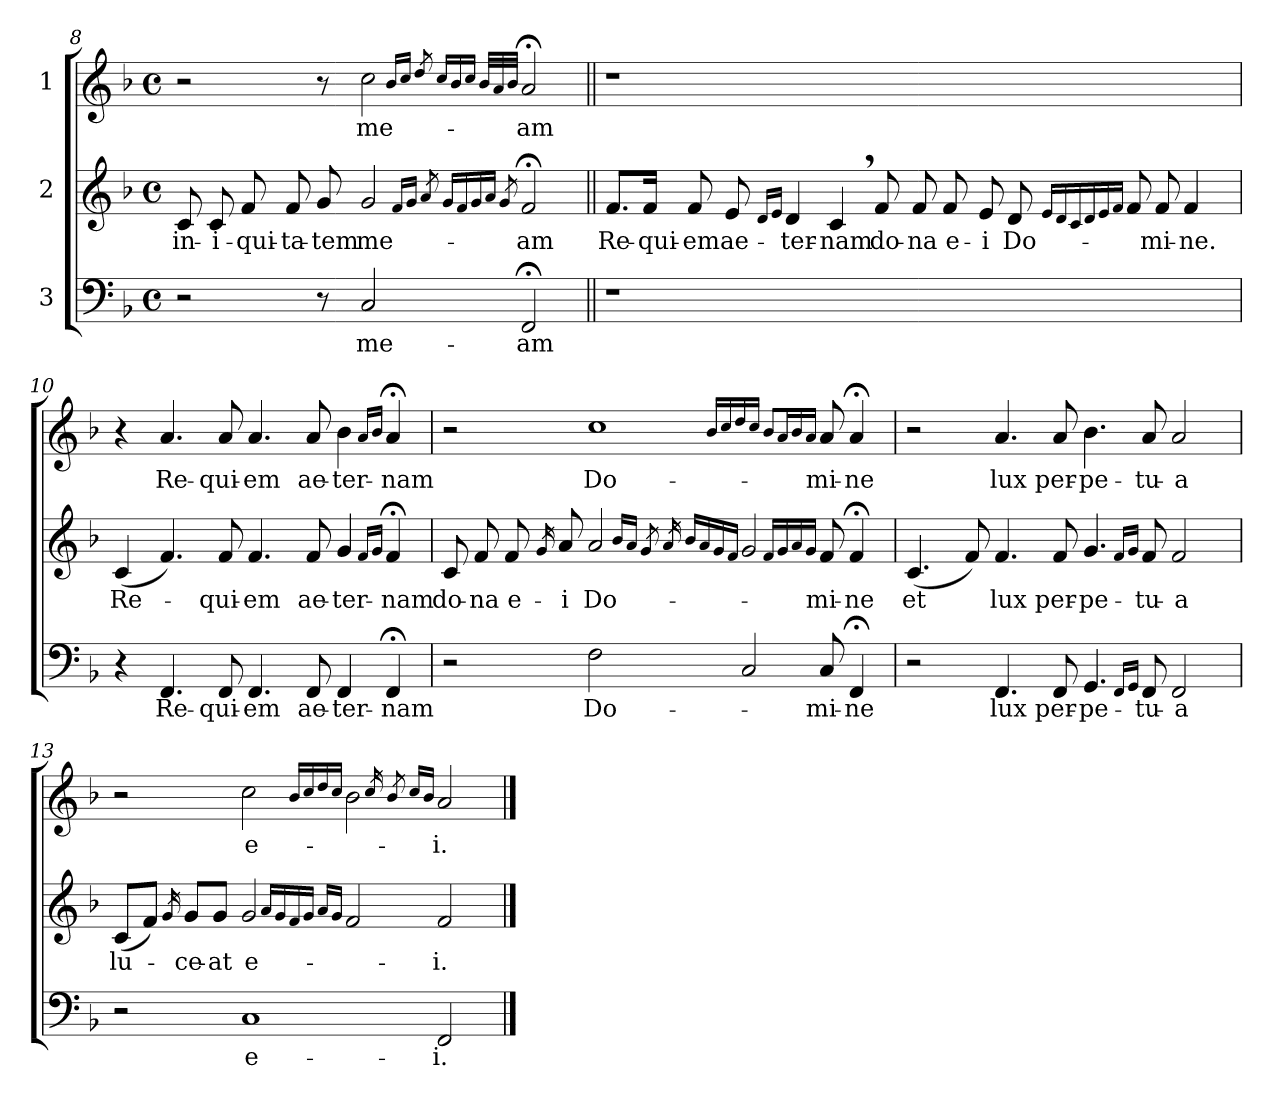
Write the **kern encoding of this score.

**kern	**text	**kern	**text	**kern	**text
*part3	*part3	*part2	*part2	*part1	*part1
*staff3	*staff3	*staff2	*staff2	*staff1	*staff1
*I"3	*	*I"2	*	*I"1	*
!!LO:LB:g=z
*clefF4	*	*clefG2	*	*clefG2	*
*k[b-]	*	*k[b-]	*	*k[b-]	*
*F:	*	*F:	*	*F:	*
*M4/4	*	*M4/4	*	*M4/4	*
*met(c)	*	*met(c)	*	*met(c)	*
=8	=8	=8	=8	=8	=8
!	!	!	!LO:LY:b	!	!
2r	.	8c/	in-	2r	.
!	!	!	!LO:LY:b	!	!
.	.	8c/	-i-	.	.
!	!	!	!LO:LY:b	!	!
.	.	8f/	-qui-	.	.
!	!	!	!LO:LY:b	!	!
.	.	8f/	-ta-	.	.
!	!	!	!LO:LY:b	!	!
8r	.	8g/	-tem	8r	.
!	!LO:LY:b	!	!LO:LY:b	!	!LO:LY:b
2C/	me-	2g/	me-	2cc\	me-
.	.	.	.	16qb-/LL	.
.	.	16qf/LL	.	16qcc/JJ	.
.	.	16qg/JJ	.	8qdd/	.
.	.	8qa/	.	16qcc/LL	.
.	.	16qg/LL	.	16qb-/	.
.	.	16qf/	.	16qcc/JJ	.
.	.	16qg/	.	32qb-/LLL	.
.	.	16qa/JJ	.	32qa/	.
.	.	8qg/	.	32qb-/JJJ	.
!	!LO:LY:b	!	!LO:LY:b	!	!LO:LY:b
2FF;</	-am	2f;</	-am	2a;</	-am
!!LO:PB:g=z
=9||	=9||	=9||	=9||	=9||	=9||
!	!	!	!LO:LY:b	!	!
1r	.	8.f/L	Re-	1r	.
!	!	!	!LO:LY:b	!	!
.	.	16f/Jk	-qui-	.	.
!	!	!	!LO:LY:b	!	!
.	.	8f/	-em	.	.
!	!	!	!LO:LY:b	!	!
.	.	8e/	ae-	.	.
.	.	16qd/LL	.	.	.
.	.	16qe/JJ	.	.	.
!	!	!	!LO:LY:b	!	!
.	.	4d/	-ter-	.	.
!	!	!	!LO:LY:b	!	!
.	.	4c,>/	-nam	.	.
!	!	!	!LO:LY:b	!	!
1ryy	.	8f/	do-	1ryy	.
!	!	!	!LO:LY:b	!	!
.	.	8f/	-na	.	.
!	!	!	!LO:LY:b	!	!
.	.	8f/	e-	.	.
!	!	!	!LO:LY:b	!	!
.	.	8e/	-i	.	.
!	!	!	!LO:LY:b	!	!
.	.	8d/	Do-	.	.
.	.	16qe/LL	.	.	.
.	.	16qd/	.	.	.
.	.	16qc/	.	.	.
.	.	16qd/	.	.	.
.	.	16qe/	.	.	.
.	.	16qf/JJ	.	.	.
.	.	8f/	.	.	.
!	!	!	!LO:LY:b	!	!
.	.	8f/	-mi-	.	.
!	!	!	!LO:LY:b	!	!
.	.	4f/	-ne.	.	.
8ryy	.	.	.	8ryy	.
!!LO:LB:g=z
=10	=10	=10	=10	=10	=10
!	!	!	!LO:LY:b	!	!
4r	.	(<4c/	Re-	4r	.
!	!LO:LY:b	!	!	!	!LO:LY:b
4.FF/	Re-	4.f/)	.	4.a/	Re-
!	!LO:LY:b	!	!LO:LY:b	!	!LO:LY:b
8FF/	-qui-	8f/	-qui-	8a/	-qui-
!	!LO:LY:b	!	!LO:LY:b	!	!LO:LY:b
4.FF/	-em	4.f/	-em	4.a/	-em
!	!LO:LY:b	!	!LO:LY:b	!	!LO:LY:b
8FF/	ae-	8f/	ae-	8a/	ae-
!	!LO:LY:b	!	!LO:LY:b	!	!LO:LY:b
4FF/	-ter-	4g/	-ter-	4b-\	-ter-
.	.	16qf/LL	.	16qa/LL	.
.	.	16qg/JJ	.	16qb-/JJ	.
!	!LO:LY:b	!	!LO:LY:b	!	!LO:LY:b
4FF;</	-nam	4f;</	-nam	4a;</	-nam
=11	=11	=11	=11	=11	=11
!	!	!	!LO:LY:b	!	!
2r	.	8c/	do-	2r	.
!	!	!	!LO:LY:b	!	!
.	.	8f/	-na	.	.
!	!	!	!LO:LY:b	!	!
.	.	8f/	e-	.	.
.	.	16qg/	.	.	.
!	!	!	!LO:LY:b	!	!
.	.	8a/	-i	.	.
!	!LO:LY:b	!	!LO:LY:b	!	!LO:LY:b
2F\	Do-	2a/	Do-	1cc	Do-
.	.	16qb-/LL	.	.	.
.	.	16qa/JJ	.	.	.
.	.	8qg/	.	.	.
.	.	16qa/	.	.	.
.	.	16qb-/LL	.	.	.
.	.	16qa/	.	.	.
.	.	16qg/	.	.	.
.	.	16qf/JJ	.	.	.
2C/	.	2g/	.	.	.
.	.	.	.	16qb-/LL	.
.	.	.	.	16qcc/	.
.	.	.	.	16qdd/	.
.	.	.	.	16qcc/JJ	.
.	.	16qf/LL	.	8qb-/L	.
.	.	16qg/	.	16qa/L	.
.	.	16qa/	.	16qb-/	.
.	.	16qg/JJ	.	16qa/JJ	.
!	!LO:LY:b	!	!LO:LY:b	!	!LO:LY:b
8C/	-mi-	8f/	-mi-	8a/	-mi-
!	!LO:LY:b	!	!LO:LY:b	!	!LO:LY:b
4FF;</	-ne	4f;</	-ne	4a;</	-ne
!!LO:LB:g=z
=12	=12	=12	=12	=12	=12
!	!	!	!LO:LY:b	!	!
2r	.	(<4.c/	et	2r	.
.	.	8f/)	.	.	.
!	!LO:LY:b	!	!LO:LY:b	!	!LO:LY:b
4.FF/	lux	4.f/	lux	4.a/	lux
!	!LO:LY:b	!	!LO:LY:b	!	!LO:LY:b
8FF/	per-	8f/	per-	8a/	per-
!	!LO:LY:b	!	!LO:LY:b	!	!LO:LY:b
4.GG/	-pe-	4.g/	-pe-	4.b-\	-pe-
16qFF/LL	.	16qf/LL	.	.	.
16qGG/JJ	.	16qg/JJ	.	.	.
!	!LO:LY:b	!	!LO:LY:b	!	!LO:LY:b
8FF/	-tu-	8f/	-tu-	8a/	-tu-
!	!LO:LY:b	!	!LO:LY:b	!	!LO:LY:b
2FF/	-a	2f/	-a	2a/	-a
=13	=13	=13	=13	=13	=13
!	!	!	!LO:LY:b	!	!
2r	.	(<8c/L	lu-	2r	.
.	.	8f/J)	.	.	.
.	.	16qg/	.	.	.
!	!	!	!LO:LY:b	!	!
.	.	8g/L	-ce-	.	.
!	!	!	!LO:LY:b	!	!
.	.	8g/J	-at	.	.
!	!LO:LY:b	!	!LO:LY:b	!	!LO:LY:b
1C	e-	2g/	e-	2cc\	e-
.	.	16qa/LL	.	.	.
.	.	16qg/	.	.	.
.	.	16qf/	.	16qb-/LL	.
.	.	16qg/JJ	.	16qcc/	.
.	.	16qa/LL	.	16qdd/	.
.	.	16qg/JJ	.	16qcc/JJ	.
.	.	2f/	.	2b-\	.
.	.	.	.	16qcc/	.
.	.	.	.	8qb-/	.
.	.	.	.	16qcc/LL	.
.	.	.	.	16qb-/JJ	.
!	!LO:LY:b	!	!LO:LY:b	!	!LO:LY:b
2FF/	-i.	2f/	-i.	2a/	-i.
==	==	==	==	==	==
*-	*-	*-	*-	*-	*-
